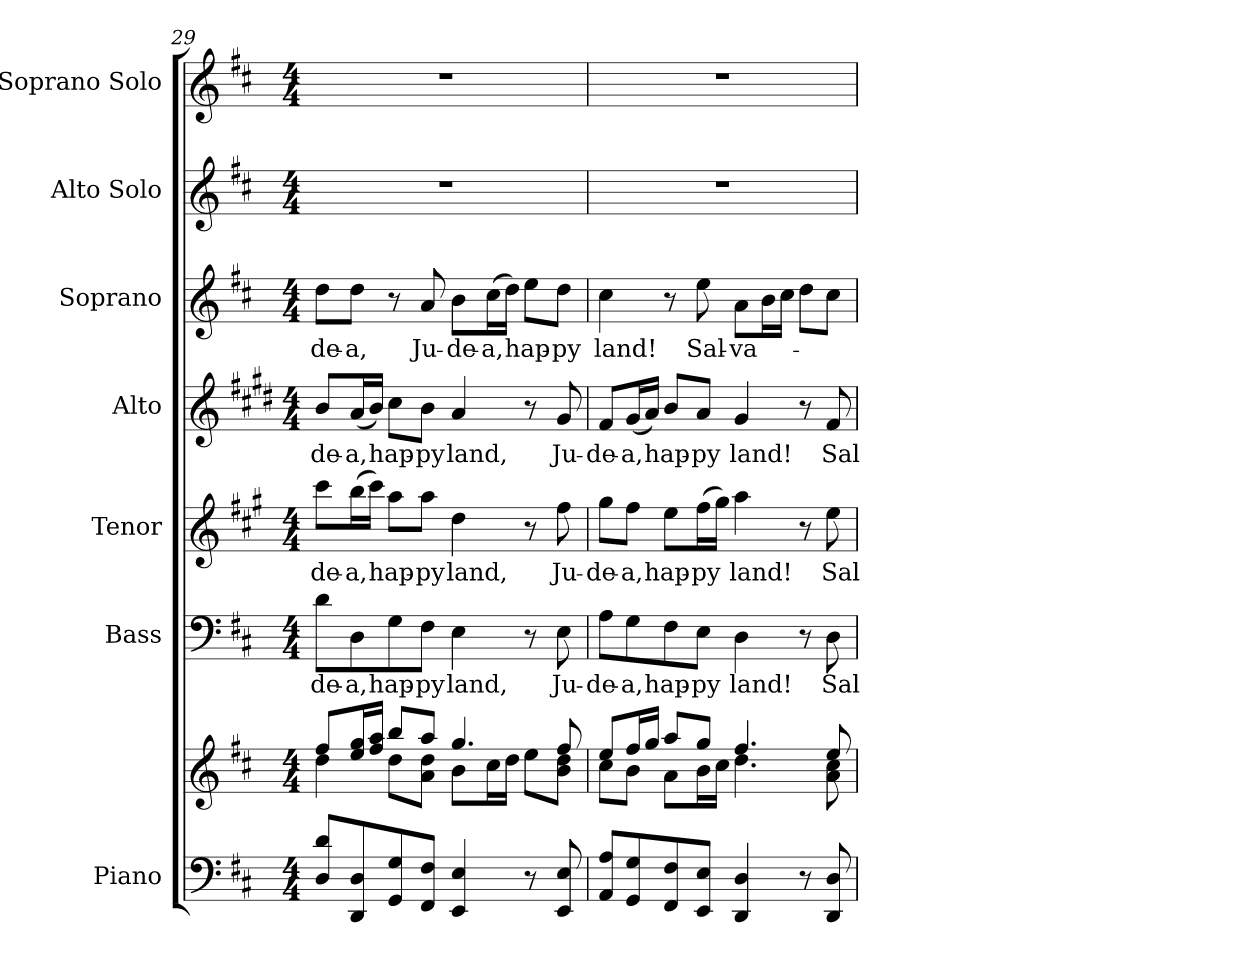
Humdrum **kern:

**kern	**kern	**kern	**text	**kern	**text	**kern	**text	**kern	**text	**kern	**kern
*part7	*part7	*part6	*part6	*part5	*part5	*part4	*part4	*part3	*part3	*part2	*part1
*staff8	*staff7	*staff6	*staff6	*staff5	*staff5	*staff4	*staff4	*staff3	*staff3	*staff2	*staff1
*I"Piano	*	*I"Bass	*	*I"Tenor	*	*I"Alto	*	*I"Soprano	*	*I"Alto Solo	*I"Soprano Solo
*I'Pno.	*	*I'B.	*	*I'T.	*	*I'A.	*	*I'S.	*	*I'A. Solo	*I'S. Solo
*clefF4	*clefG2	*clefF4	*	*clefG2	*	*clefG2	*	*clefG2	*	*clefG2	*clefG2
*	*	*	*	*ITrd4c7	*	*ITrd1c2	*	*ITrd-7c-12	*	*ITrd12c21	*
*k[f#c#]	*k[f#c#]	*k[f#c#]	*	*k[f#c#]	*	*k[f#c#]	*	*k[f#c#]	*	*k[f#c#]	*k[f#c#]
*D:	*D:	*D:	*	*D:	*	*D:	*	*D:	*	*D:	*D:
*M4/4	*M4/4	*M4/4	*	*M4/4	*	*M4/4	*	*M4/4	*	*M4/4	*M4/4
=29	=29	=29	=29	=29	=29	=29	=29	=29	=29	=29	=29
*	*^	*	*	*	*	*	*	*	*	*	*
!	!	!	!	!LO:LY:b:color=#000000	!	!	!	!	!	!	!	!
!	!	!	!	!	!	!LO:LY:b:color=#000000	!	!	!	!	!	!
!	!	!	!	!	!	!	!	!LO:LY:b:color=#000000	!	!	!	!
!	!	!	!	!	!	!	!	!	!	!LO:LY:b:color=#000000	!	!
8Di/ 8diL	8ff#i/L	4ddi\	8di\L	-de-	8ff#i\L	-de-	8ai/L	-de-	8dddi\L	-de-	1r	1r
!	!	!	!	!LO:LY:b:color=#000000	!	!	!	!	!	!	!	!
!	!	!	!	!	!	!LO:LY:b:color=#000000	!	!	!	!	!	!
!	!	!	!	!	!	!	!	!LO:LY:b:color=#000000	!	!	!	!
!	!	!	!	!	!	!	!	!	!	!LO:LY:b:color=#000000	!	!
8DDi/ 8Di	16eei/ 16ggiL	.	8Di\	-a,	(16eei\L	-a,	(16gi/L	-a,	8dddi\J	-a,	.	.
.	16ff#i/ 16aaiJJ	.	.	.	16ff#i\JJ)	.	16ai/JJ)	.	.	.	.	.
!	!	!	!	!LO:LY:b:color=#000000	!	!	!	!	!	!	!	!
!	!	!	!	!	!	!LO:LY:b:color=#000000	!	!	!	!	!	!
!	!	!	!	!	!	!	!	!LO:LY:b:color=#000000	!	!	!	!
8GGi/ 8Gi	8bbi/L	8ddi\L	8Gi\	hap-	8ddi\L	hap-	8bi\L	hap-	8r	.	.	.
!	!	!	!	!LO:LY:b:color=#000000	!	!	!	!	!	!	!	!
!	!	!	!	!	!	!LO:LY:b:color=#000000	!	!	!	!	!	!
!	!	!	!	!	!	!	!	!LO:LY:b:color=#000000	!	!	!	!
!	!	!	!	!	!	!	!	!	!	!LO:LY:b:color=#000000	!	!
8FF#i/ 8F#iJ	8aai/J	8ai\ 8ddiJ	8F#i\J	-py	8ddi\J	-py	8ai\J	-py	8aai/	Ju-	.	.
!	!	!	!	!LO:LY:b:color=#000000	!	!	!	!	!	!	!	!
!	!	!	!	!	!	!LO:LY:b:color=#000000	!	!	!	!	!	!
!	!	!	!	!	!	!	!	!LO:LY:b:color=#000000	!	!	!	!
!	!	!	!	!	!	!	!	!	!	!LO:LY:b:color=#000000	!	!
4EEi/ 4Ei	4.ggi/	8bi\L	4Ei\	land,	4gi\	land,	4gi/	land,	8bbi\L	-de-	.	.
!	!	!	!	!	!	!	!	!	!	!LO:LY:b:color=#000000	!	!
.	.	16cc#i\L	.	.	.	.	.	.	(16ccc#i\L	-a,	.	.
.	.	16ddi\JJ	.	.	.	.	.	.	16dddi\JJ)	.	.	.
!	!	!	!	!	!	!	!	!	!	!LO:LY:b:color=#000000	!	!
8r	.	8eei\L	8r	.	8r	.	8r	.	8eeei\L	hap-	.	.
!	!	!	!	!LO:LY:b:color=#000000	!	!	!	!	!	!	!	!
!	!	!	!	!	!	!LO:LY:b:color=#000000	!	!	!	!	!	!
!	!	!	!	!	!	!	!	!LO:LY:b:color=#000000	!	!	!	!
!	!	!	!	!	!	!	!	!	!	!LO:LY:b:color=#000000	!	!
8EEi/ 8Ei	8ff#i/	8bi\ 8ddiJ	8Ei\	Ju-	8bi\	Ju-	8f#i/	Ju-	8dddi\J	-py	.	.
=30	=30	=30	=30	=30	=30	=30	=30	=30	=30	=30	=30	=30
!	!	!	!	!LO:LY:b:color=#000000	!	!	!	!	!	!	!	!
!	!	!	!	!	!	!LO:LY:b:color=#000000	!	!	!	!	!	!
!	!	!	!	!	!	!	!	!LO:LY:b:color=#000000	!	!	!	!
!	!	!	!	!	!	!	!	!	!	!LO:LY:b:color=#000000	!	!
8AAi/ 8AiL	8eei/L	8cc#i\L	8Ai\L	-de-	8cc#i\L	-de-	8ei/L	-de-	4ccc#i\	land!	1r	1r
!	!	!	!	!LO:LY:b:color=#000000	!	!	!	!	!	!	!	!
!	!	!	!	!	!	!LO:LY:b:color=#000000	!	!	!	!	!	!
!	!	!	!	!	!	!	!	!LO:LY:b:color=#000000	!	!	!	!
8GGi/ 8Gi	16ff#i/L	8bi\J	8Gi\	-a,	8bi\J	-a,	(16f#i/L	-a,	.	.	.	.
.	16ggi/JJ	.	.	.	.	.	16gi/JJ)	.	.	.	.	.
!	!	!	!	!LO:LY:b:color=#000000	!	!	!	!	!	!	!	!
!	!	!	!	!	!	!LO:LY:b:color=#000000	!	!	!	!	!	!
!	!	!	!	!	!	!	!	!LO:LY:b:color=#000000	!	!	!	!
8FF#i/ 8F#i	8aai/L	8ai\L	8F#i\	hap-	8ai\L	hap-	8ai/L	hap-	8r	.	.	.
!	!	!	!	!LO:LY:b:color=#000000	!	!	!	!	!	!	!	!
!	!	!	!	!	!	!LO:LY:b:color=#000000	!	!	!	!	!	!
!	!	!	!	!	!	!	!	!LO:LY:b:color=#000000	!	!	!	!
!	!	!	!	!	!	!	!	!	!	!LO:LY:b:color=#000000	!	!
8EEi/ 8EiJ	8ggi/J	16bi\L	8Ei\J	-py	(16bi\L	-py	8gi/J	-py	8eeei\	Sal-	.	.
.	.	16cc#i\JJ	.	.	16cc#i\JJ)	.	.	.	.	.	.	.
!	!	!	!	!LO:LY:b:color=#000000	!	!	!	!	!	!	!	!
!	!	!	!	!	!	!LO:LY:b:color=#000000	!	!	!	!	!	!
!	!	!	!	!	!	!	!	!LO:LY:b:color=#000000	!	!	!	!
!	!	!	!	!	!	!	!	!	!	!LO:LY:b:color=#000000	!	!
4DDi/ 4Di	4.ff#i/	4.ddi\	4Di\	land!	4ddi\	land!	4f#i/	land!	8aai\L	-va-	.	.
.	.	.	.	.	.	.	.	.	16bbi\L	.	.	.
.	.	.	.	.	.	.	.	.	16ccc#i\JJ	.	.	.
8r	.	.	8r	.	8r	.	8r	.	8dddi\L	.	.	.
!	!	!	!	!LO:LY:b:color=#000000	!	!	!	!	!	!	!	!
!	!	!	!	!	!	!LO:LY:b:color=#000000	!	!	!	!	!	!
!	!	!	!	!	!	!	!	!LO:LY:b:color=#000000	!	!	!	!
8DDi/ 8Di	8eei/	8ai\ 8cc#i	8Di\	Sal-	8ai\	Sal-	8ei/	Sal-	8ccc#i\J	.	.	.
*	*v	*v	*	*	*	*	*	*	*	*	*	*
=	=	=	=	=	=	=	=	=	=	=	=
*-	*-	*-	*-	*-	*-	*-	*-	*-	*-	*-	*-
